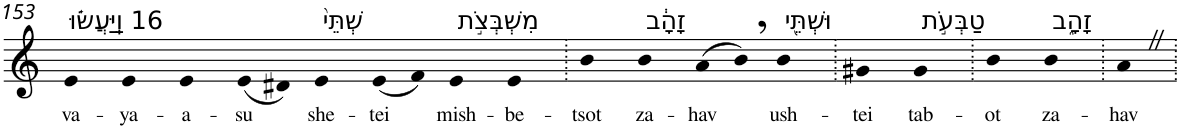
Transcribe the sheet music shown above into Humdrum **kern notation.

**kern	**text
*part1	*part1
*staff1	*staff1
*I"Piano	*
*I'Pno	*
!!LO:PB:g=z
*clefG2	*
*k[]	*
=153	=153
!LO:TX:a:t=16 וַֽיַּעֲשׂ֗וּ	!
!	!LO:LY:b
4e	va-
!	!LO:LY:b
4e	-ya-
!	!LO:LY:b
4e	-a-
!	!LO:LY:b
(8e	-su
8d#X)	.
!LO:TX:a:t=שְׁתֵּי֙	!
!	!LO:LY:b
4e	she-
!	!LO:LY:b
(8e	-tei
8f)	.
!LO:TX:a:t=מִשְׁבְּצֹ֣ת	!
!	!LO:LY:b
4e	mish-
!	!LO:LY:b
4e	-be-
=154.	=154.
!	!LO:LY:b
4b	-tsot
!LO:TX:a:t=זָהָ֔ב	!
!	!LO:LY:b
4b	za-
!	!LO:LY:b
(8a	-hav
8b,)	.
!LO:TX:a:t=וּשְׁתֵּ֖י	!
!	!LO:LY:b
4b	ush-
=155.	=155.
!	!LO:LY:b
4g#X	-tei
!LO:TX:a:t=טַבְּעֹ֣ת	!
!	!LO:LY:b
4g#	tab-
=156.	=156.
!	!LO:LY:b
4b	-ot
!LO:TX:a:t=זָהָ֑ב	!
!	!LO:LY:b
4b	za-
=157.	=157.
!	!LO:LY:b
4aZ	-hav
=.	=.
*-	*-
